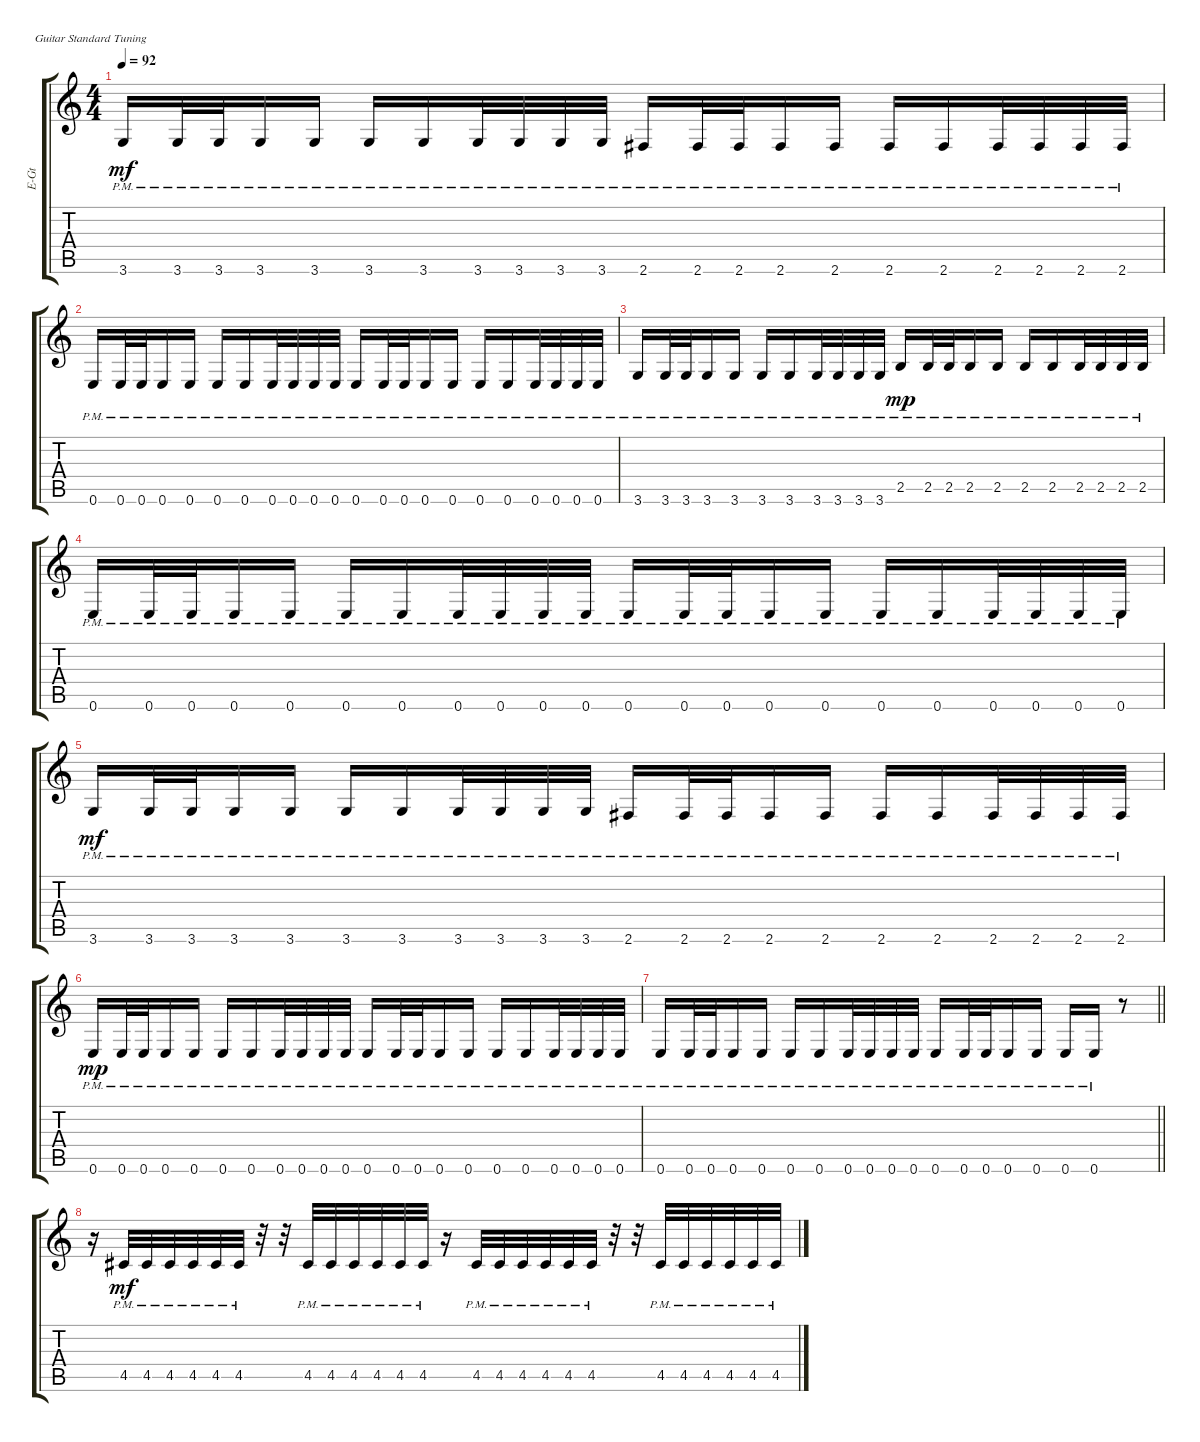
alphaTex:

\track ("Rhythm doubling" "E-Gt") {instrument distortionguitar}
\staff {score tabs}
\tuning (E4 B3 G3 D3 A2 E2)
\ts (4 4)
\tempo 92
\clef g2
\ks c
3.6{pm}.16{dy mf} 3.6{pm}.32 3.6{pm}.32 3.6{pm}.16 3.6{pm}.16 3.6{pm}.16 3.6{pm}.16 3.6{pm}.32 3.6{pm}.32 3.6{pm}.32 3.6{pm}.32 2.6{pm}.16 2.6{pm}.32 2.6{pm}.32 2.6{pm}.16 2.6{pm}.16 2.6{pm}.16 2.6{pm}.16 2.6{pm}.32 2.6{pm}.32 2.6{pm}.32 2.6{pm}.32 |
0.6{pm}.16 0.6{pm}.32 0.6{pm}.32 0.6{pm}.16 0.6{pm}.16 0.6{pm}.16 0.6{pm}.16 0.6{pm}.32 0.6{pm}.32 0.6{pm}.32 0.6{pm}.32 0.6{pm}.16 0.6{pm}.32 0.6{pm}.32 0.6{pm}.16 0.6{pm}.16 0.6{pm}.16 0.6{pm}.16 0.6{pm}.32 0.6{pm}.32 0.6{pm}.32 0.6{pm}.32 |
3.6{pm}.16 3.6{pm}.32 3.6{pm}.32 3.6{pm}.16 3.6{pm}.16 3.6{pm}.16 3.6{pm}.16 3.6{pm}.32 3.6{pm}.32 3.6{pm}.32 3.6{pm}.32 2.5{pm}.16{dy mp} 2.5{pm}.32 2.5{pm}.32 2.5{pm}.16 2.5{pm}.16 2.5{pm}.16 2.5{pm}.16 2.5{pm}.32 2.5{pm}.32 2.5{pm}.32 2.5{pm}.32 |
0.6{pm}.16 0.6{pm}.32 0.6{pm}.32 0.6{pm}.16 0.6{pm}.16 0.6{pm}.16 0.6{pm}.16 0.6{pm}.32 0.6{pm}.32 0.6{pm}.32 0.6{pm}.32 0.6{pm}.16 0.6{pm}.32 0.6{pm}.32 0.6{pm}.16 0.6{pm}.16 0.6{pm}.16 0.6{pm}.16 0.6{pm}.32 0.6{pm}.32 0.6{pm}.32 0.6{pm}.32 |
3.6{pm}.16{dy mf} 3.6{pm}.32 3.6{pm}.32 3.6{pm}.16 3.6{pm}.16 3.6{pm}.16 3.6{pm}.16 3.6{pm}.32 3.6{pm}.32 3.6{pm}.32 3.6{pm}.32 2.6{pm}.16 2.6{pm}.32 2.6{pm}.32 2.6{pm}.16 2.6{pm}.16 2.6{pm}.16 2.6{pm}.16 2.6{pm}.32 2.6{pm}.32 2.6{pm}.32 2.6{pm}.32 |
0.6{pm}.16{dy mp} 0.6{pm}.32 0.6{pm}.32 0.6{pm}.16 0.6{pm}.16 0.6{pm}.16 0.6{pm}.16 0.6{pm}.32 0.6{pm}.32 0.6{pm}.32 0.6{pm}.32 0.6{pm}.16 0.6{pm}.32 0.6{pm}.32 0.6{pm}.16 0.6{pm}.16 0.6{pm}.16 0.6{pm}.16 0.6{pm}.32 0.6{pm}.32 0.6{pm}.32 0.6{pm}.32 |
\barLineRight lightlight
0.6{pm}.16 0.6{pm}.32 0.6{pm}.32 0.6{pm}.16 0.6{pm}.16 0.6{pm}.16 0.6{pm}.16 0.6{pm}.32 0.6{pm}.32 0.6{pm}.32 0.6{pm}.32 0.6{pm}.16 0.6{pm}.32 0.6{pm}.32 0.6{pm}.16 0.6{pm}.16 0.6{pm}.16 0.6{pm}.16 r.8 |
r.16 4.5{pm}.32{dy mf} 4.5{pm}.32 4.5{pm}.32 4.5{pm}.32 4.5{pm}.32 4.5{pm}.32 r.32 r.32 4.5{pm}.32 4.5{pm}.32 4.5{pm}.32 4.5{pm}.32 4.5{pm}.32 4.5{pm}.32 r.16 4.5{pm}.32 4.5{pm}.32 4.5{pm}.32 4.5{pm}.32 4.5{pm}.32 4.5{pm}.32 r.32 r.32 4.5{pm}.32 4.5{pm}.32 4.5{pm}.32 4.5{pm}.32 4.5{pm}.32 4.5{pm}.32
